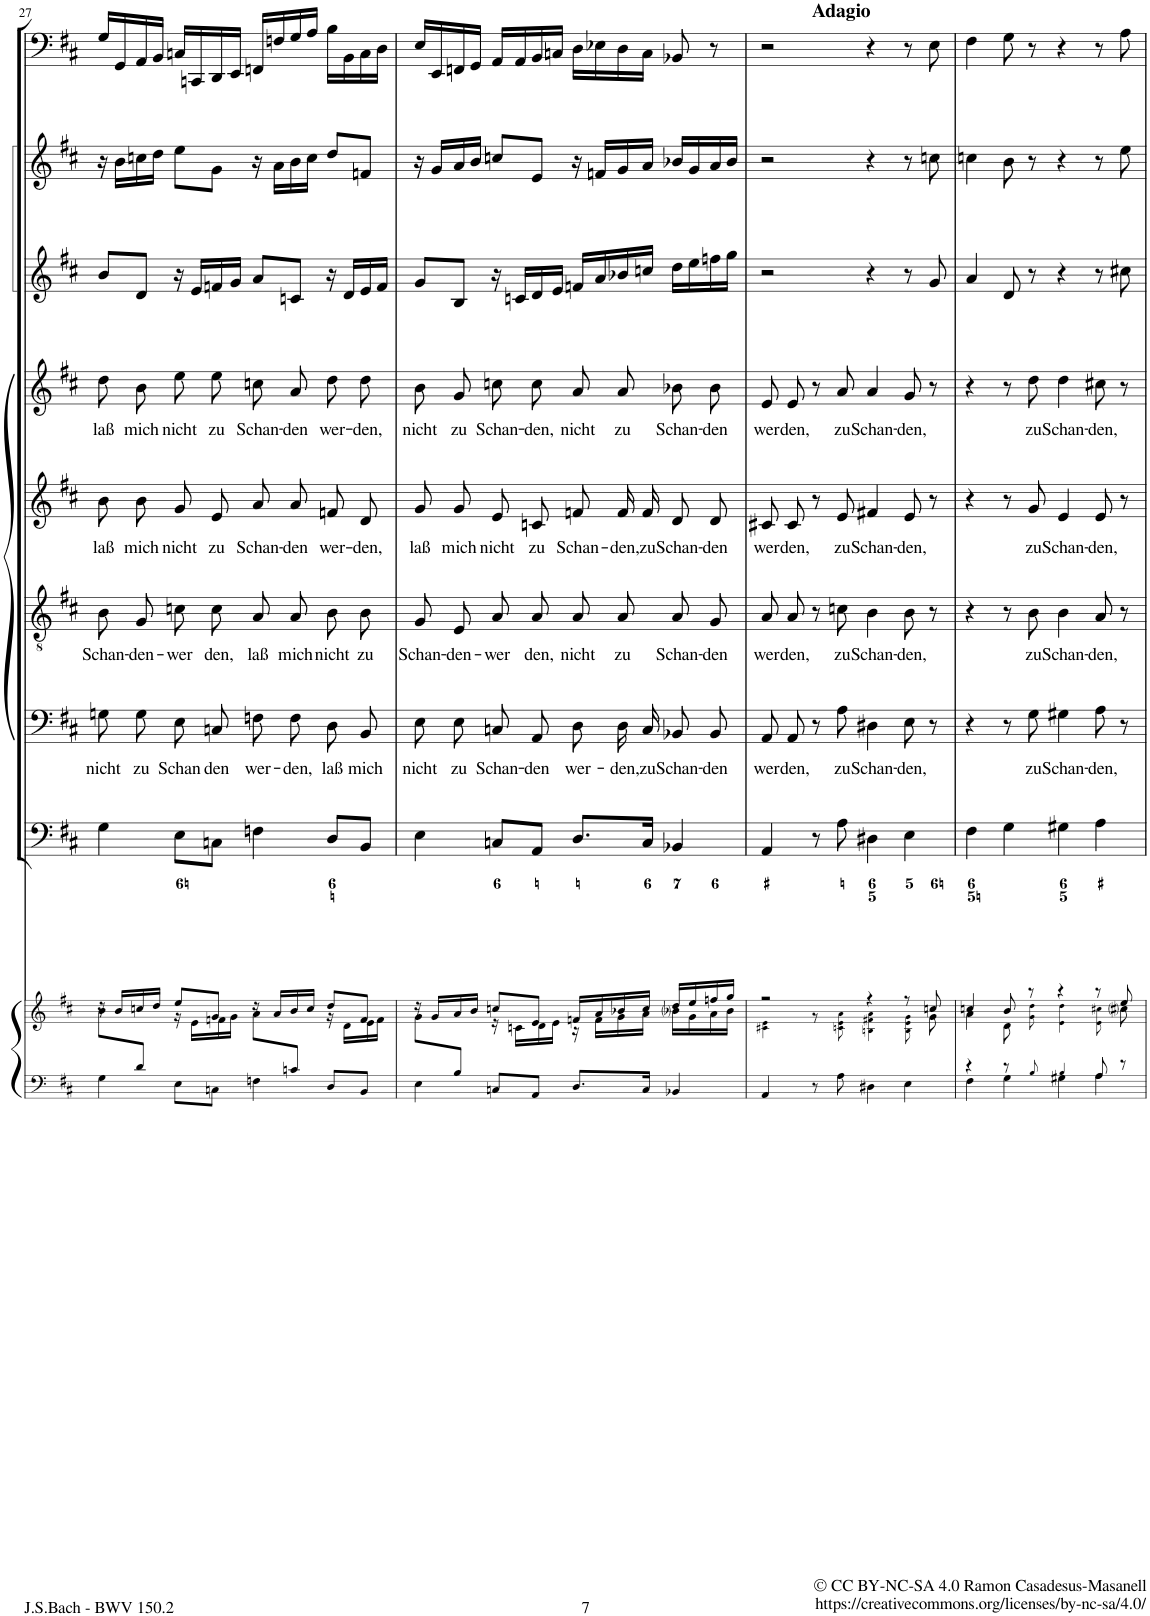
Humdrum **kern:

**kern	**kern	**kern	**kern	**text	**kern	**text	**kern	**text	**kern	**text	**kern	**kern	**kern
*part9	*part9	*part8	*part7	*part7	*part6	*part6	*part5	*part5	*part4	*part4	*part3	*part2	*part1
*staff10	*staff9	*staff8	*staff7	*staff7	*staff6	*staff6	*staff5	*staff5	*staff4	*staff4	*staff3	*staff2	*staff1
*I"Piano reduction	*	*I"Continuo	*I"Basso	*	*I"Tenore	*	*I"Alto	*	*I"Soprano	*	*I"Violino II	*I"Violino I	*I"Fagotto
*I'Pno	*	*	*	*	*	*	*	*	*	*	*I'Vln	*I'Vln	*
!!LO:PB:g=z
*clefF4	*clefG2	*clefF4	*clefF4	*	*clefGv2	*	*clefG2	*	*clefG2	*	*clefG2	*clefG2	*clefF4
*k[f#c#]	*k[f#c#]	*k[f#c#]	*k[f#c#]	*	*k[f#c#]	*	*k[f#c#]	*	*k[f#c#]	*	*k[f#c#]	*k[f#c#]	*k[f#c#]
*M4/4	*M4/4	*M4/4	*M4/4	*	*M4/4	*	*M4/4	*	*M4/4	*	*M4/4	*M4/4	*M4/4
*met(c)	*met(c)	*met(c)	*met(c)	*	*met(c)	*	*met(c)	*	*met(c)	*	*met(c)	*met(c)	*met(c)
=27	=27	=27	=27	=27	=27	=27	=27	=27	=27	=27	=27	=27	=27
*^	*^	*	*	*	*	*	*	*	*	*	*	*	*
!	!	!	!	!	!	!LO:LY:b	!	!LO:LY:b	!	!LO:LY:b	!	!LO:LY:b	!	!	!
8ryy	4G\	16r	8b\L	4G\	8Gn\L	nicht	8B/L	Schan-	8b\L	laß	8dd\L	laß	8b/L	16r	16G/LL
.	.	16b/LL	.	.	.	.	.	.	.	.	.	.	.	16b\LL	16GG/
!	!	!	!	!	!	!LO:LY:b	!	!LO:LY:b	!	!LO:LY:b	!	!LO:LY:b	!	!	!
8d/J	.	16ccn/	8ryy	.	8G\J	zu	8G/J	den-	8b\J	mich	8b\J	mich	8d/J	16ccn\	16AA/
.	.	16dd/JJ	.	.	.	.	.	.	.	.	.	.	.	16dd\JJ	16BB/JJ
!	!	!	!	!	!	!LO:LY:b	!	!LO:LY:b	!	!LO:LY:b	!	!LO:LY:b	!	!	!
4.ryy	8E\L	8ee/L	16r	8E\L	8E\L	Schan-	8cn\L	wer	8g/L	nicht	8ee\L	nicht	16r	8ee\L	16Cn/LL
.	.	.	16e\LL	.	.	.	.	.	.	.	.	.	16e/LL	.	16CCn/
!	!	!	!	!	!	!LO:LY:b	!	!LO:LY:b	!	!LO:LY:b	!	!LO:LY:b	!	!	!
.	8Cn\J	8g/J	16fn\	8Cn\J	8Cn\J	den	8c\J	den,	8e/J	zu	8ee\J	zu	16fn/	8g\J	16DD/
.	.	.	16g\JJ	.	.	.	.	.	.	.	.	.	16g/JJ	.	16EE/JJ
!	!	!	!	!	!	!LO:LY:b	!	!LO:LY:b	!	!LO:LY:b	!	!LO:LY:b	!	!	!
.	4Fn\	16r	8a\L	4Fn\	8Fn\L	wer-	8A/L	laß	8a/L	Schan-	8ccn\L	Schan-	8a/L	16r	16FFn/LL
.	.	16a/LL	.	.	.	.	.	.	.	.	.	.	.	16a\LL	16Fn/
!	!	!	!	!	!	!LO:LY:b	!	!LO:LY:b	!	!LO:LY:b	!	!LO:LY:b	!	!	!
8cn/J	.	16b/	8ryy	.	8F\J	den,	8A/J	mich	8a/J	den	8a\J	den	8cn/J	16b\	16G/
.	.	16cc/JJ	.	.	.	.	.	.	.	.	.	.	.	16cc\JJ	16A/JJ
!	!	!	!	!	!	!LO:LY:b	!	!LO:LY:b	!	!LO:LY:b	!	!LO:LY:b	!	!	!
4ryy	8D/L	8dd/L	16r	8D/L	8D/L	laß	8B\L	nicht	8fn/L	wer-	8dd\L	wer-	16r	8dd/L	16B\LL
.	.	.	16d\LL	.	.	.	.	.	.	.	.	.	16d/LL	.	16BB\
!	!	!	!	!	!	!LO:LY:b	!	!LO:LY:b	!	!LO:LY:b	!	!LO:LY:b	!	!	!
.	8BB/J	8f/J	16e\	8BB/J	8BB/J	mich	8B\J	zu	8d/J	den,	8dd\J	den,	16e/	8fn/J	16C\
.	.	.	16f\JJ	.	.	.	.	.	.	.	.	.	16f/JJ	.	16D\JJ
=28	=28	=28	=28	=28	=28	=28	=28	=28	=28	=28	=28	=28	=28	=28	=28
!	!	!	!	!	!	!LO:LY:b	!	!LO:LY:b	!	!LO:LY:b	!	!LO:LY:b	!	!	!
8ryy	4E\	16r	8g\L	4E\	8E\L	nicht	8G/L	Schan-	8g/L	laß	8b/L	nicht	8g/L	16r	16E/LL
.	.	16g/LL	.	.	.	.	.	.	.	.	.	.	.	16g/LL	16EE/
!	!	!	!	!	!	!LO:LY:b	!	!LO:LY:b	!	!LO:LY:b	!	!LO:LY:b	!	!	!
8B/J	.	16a/	8ryy	.	8E\J	zu	8E/J	den-	8g/J	mich	8g/J	zu	8B/J	16a/	16FFn/
.	.	16b/JJ	.	.	.	.	.	.	.	.	.	.	.	16b/JJ	16GG/JJ
!	!	!	!	!	!	!LO:LY:b	!	!LO:LY:b	!	!LO:LY:b	!	!LO:LY:b	!	!	!
2.ryy	8Cn/L	8ccn/L	16r	8Cn/L	8Cn/L	Schan-	8A/L	wer	8e/L	nicht	8ccn\L	Schan-	16r	8ccn/L	16AA/LL
.	.	.	16cn\LL	.	.	.	.	.	.	.	.	.	16cn/LL	.	16AA/
!	!	!	!	!	!	!LO:LY:b	!	!LO:LY:b	!	!LO:LY:b	!	!LO:LY:b	!	!	!
.	8AA/J	8e/J	16d\	8AA/J	8AA/J	den	8A/J	den,	8cn/J	zu	8cc\J	den,	16d/	8e/J	16BB/
.	.	.	16e\JJ	.	.	.	.	.	.	.	.	.	16e/JJ	.	16Cn/JJ
!	!	!	!	!	!	!LO:LY:b	!	!LO:LY:b	!	!LO:LY:b	!	!LO:LY:b	!	!	!
.	8.D/L	16fn/LL	16r	8.D/L	8D/L	wer-	8A/L	nicht	8fn/L	Schan-	8a/L	nicht	16fn/LL	16r	16D\LL
.	.	16a/	16f\LL	.	.	.	.	.	.	.	.	.	16a/	16fn/LL	16E-X\
!	!	!	!	!	!	!LO:LY:b	!	!LO:LY:b	!	!LO:LY:b	!	!LO:LY:b	!	!	!
.	.	16b-X/	16g\	.	16D/L	den,	8A/J	zu	16f/L	den,	8a/J	zu	16b-X/	16g/	16D\
!	!	!	!	!	!	!LO:LY:b	!	!	!	!LO:LY:b	!	!	!	!	!
.	16C/Jk	16cc/JJ	16a\JJ	16C/Jk	16C/JJ	zu	.	.	16f/JJ	zu	.	.	16ccn/JJ	16a/JJ	16C\JJ
!	!	!	!	!	!	!LO:LY:b	!	!LO:LY:b	!	!LO:LY:b	!	!LO:LY:b	!	!	!
.	4BB-X/	16dd/LL	16b-i\LL	4BB-X/	8BB-X/L	Schan-	8A/L	Schan-	8d/L	Schan-	8b-X\L	Schan-	16dd\LL	16b-X/LL	8BB-X/
.	.	16ee/	16g\	.	.	.	.	.	.	.	.	.	16ee\	16g/	.
!	!	!	!	!	!	!LO:LY:b	!	!LO:LY:b	!	!LO:LY:b	!	!LO:LY:b	!	!	!
.	.	16ffn/	16a\	.	8BB-/J	den	8G/J	den	8d/J	den	8b-\J	den	16ffn\	16a/	8r
.	.	16gg/JJ	16b-\JJ	.	.	.	.	.	.	.	.	.	16gg\JJ	16b-/JJ	.
*v	*v	*	*	*	*	*	*	*	*	*	*	*	*	*	*
=29	=29	=29	=29	=29	=29	=29	=29	=29	=29	=29	=29	=29	=29	=29
!	!	!	!	!	!LO:LY:b	!	!LO:LY:b	!	!LO:LY:b	!	!LO:LY:b	!	!	!
*	*	*	*	*	*	*	*	*	*	*	*	*	*	*^
4AA/	2r	4c#X!\ 4e!\	4AA/	8AA/L	wer-	8A/L	wer-	8c#X/L	wer-	8e/L	wer-	2r	2r	2r	4ryy
!	!	!	!	!	!LO:LY:b	!	!LO:LY:b	!	!LO:LY:b	!	!LO:LY:b	!	!	!	!
.	.	.	.	8AA/J	den,	8A/J	den,	8c#/J	den,	8e/J	den,	.	.	.	.
!	!	!	!	!	!	!	!	!	!	!	!	!	!	!	!LO:TX:a:B:t=Adagio
8r	.	8r	8r	8r	.	8r	.	8r	.	8r	.	.	.	.	2.ryy
!	!	!	!	!	!LO:LY:b	!	!LO:LY:b	!	!LO:LY:b	!	!LO:LY:b	!	!	!	!
8A\	.	8cn!\ 8e!\ 8a!\	8A\	8A\	zu	8cn\	zu	8e/	zu	8a/	zu	.	.	.	.
!	!	!	!	!	!LO:LY:b	!	!LO:LY:b	!	!LO:LY:b	!	!LO:LY:b	!	!	!	!
4D#X\	4r	4Bn!\ 4f#X!\ 4a!\	4D#X\	4D#X\	Schan-	4B\	Schan-	4f#X/	Schan-	4a/	Schan-	4r	4r	4r	.
!	!	!	!	!	!LO:LY:b	!	!LO:LY:b	!	!LO:LY:b	!	!LO:LY:b	!	!	!	!
4E\	8r	8B!\ 8e!\ 8g!\	4E\	8E\	den,	8B\	den,	8e/	den,	8g/	den,	8r	8r	8r	.
.	8ccn/	8g\	.	8r	.	8r	.	8r	.	8r	.	8g/	8ccn\	8E\	.
*	*	*	*	*	*	*	*	*	*	*	*	*	*	*v	*v
=30	=30	=30	=30	=30	=30	=30	=30	=30	=30	=30	=30	=30	=30	=30
*^	*	*	*	*	*	*	*	*	*	*	*	*	*	*
4r	4F#\	4ccn/	4a\	4F#\	4r	.	4r	.	4r	.	4r	.	4a/	4ccn\	4F#\
8r	4G\	8b/	8d\	4G\	8r	.	8r	.	8r	.	8r	.	8d/	8b\	8G\
!	!	!	!	!	!	!LO:LY:b	!	!LO:LY:b	!	!LO:LY:b	!	!LO:LY:b	!	!	!
8B!/	.	8r	8g!\ 8dd!\	.	8G\	zu	8B\	zu	8g/	zu	8dd\	zu	8r	8r	8r
!	!	!	!	!	!	!LO:LY:b	!	!LO:LY:b	!	!LO:LY:b	!	!LO:LY:b	!	!	!
4B!/	4G#X\	4r	4e!\ 4dd!\	4G#X\	4G#X\	Schan-	4B\	Schan-	4e/	Schan-	4dd\	Schan-	4r	4r	4r
!	!	!	!	!	!	!LO:LY:b	!	!LO:LY:b	!	!LO:LY:b	!	!LO:LY:b	!	!	!
8A/	4A\	8r	8e!\ 8cc#X!\	4A\	8A\	den,	8A/	den,	8e/	den,	8cc#X\	den,	8r	8r	8r
8r	.	8ee/	8cc#i\	.	8r	.	8r	.	8r	.	8r	.	8cc#X\	8ee\	8A\
*v	*v	*	*	*	*	*	*	*	*	*	*	*	*	*	*
*	*v	*v	*	*	*	*	*	*	*	*	*	*	*	*
=	=	=	=	=	=	=	=	=	=	=	=	=	=
*-	*-	*-	*-	*-	*-	*-	*-	*-	*-	*-	*-	*-	*-
